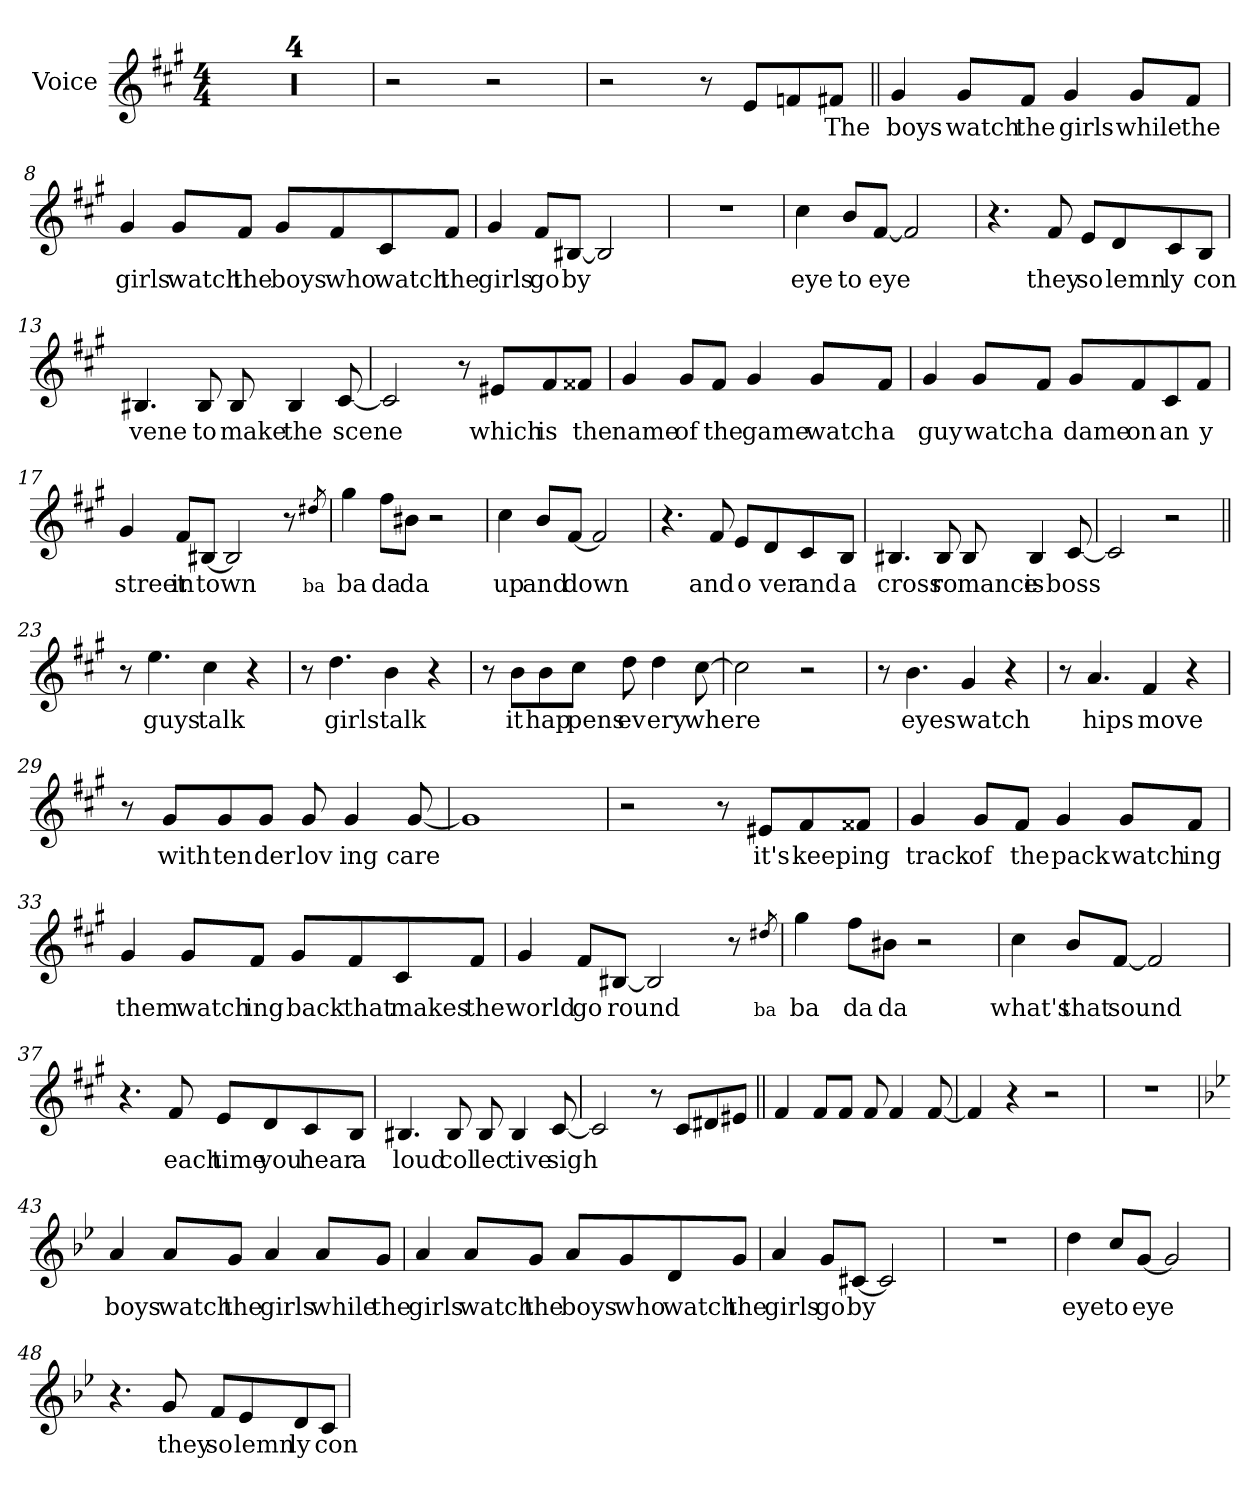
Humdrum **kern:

**kern	**text
*part1	*part1
*staff1	*staff1
*I"Voice	*
*I'V	*
*clefG2	*
*k[f#c#g#]	*
*f#:	*
*M4/4	*
*MM152	*
=1	=1
1r	.
=2	=2
1r	.
=3	=3
1r	.
=4	=4
1r	.
=5	=5
2r	.
2r	.
=6	=6
2r	.
8r	.
8e/L	.
8fn/	.
!	!LO:LY:b
8f#X/J	The
=7||	=7||
!	!LO:LY:b
4g#/	boys
!	!LO:LY:b
8g#/L	watch
!	!LO:LY:b
8f#/J	the
!	!LO:LY:b
4g#/	girls
!	!LO:LY:b
8g#/L	while
!	!LO:LY:b
8f#/J	the
!!LO:LB:g=z
=8	=8
!	!LO:LY:b
4g#/	girls
!	!LO:LY:b
8g#/L	watch
!	!LO:LY:b
8f#/J	the
!	!LO:LY:b
8g#/L	boys
!	!LO:LY:b
8f#/	who
!	!LO:LY:b
8c#/	watch
!	!LO:LY:b
8f#/J	the
=9	=9
!	!LO:LY:b
4g#/	girls
!	!LO:LY:b
8f#/L	go
!	!LO:LY:b
[8B#X/J	by
2B#/]	.
=10	=10
1r	.
=11	=11
!	!LO:LY:b
4cc#\	eye
!	!LO:LY:b
8b/L	to
!	!LO:LY:b
[8f#/J	eye
2f#/]	.
!!LO:LB:g=z
=12	=12
4.r	.
!	!LO:LY:b
8f#/	they
!	!LO:LY:b
8e/L	so
!	!LO:LY:b
8d/	lemn
!	!LO:LY:b
8c#/	ly
!	!LO:LY:b
8B/J	con
=13	=13
!	!LO:LY:b
4.B#X/	vene
!	!LO:LY:b
8B#/	to
!	!LO:LY:b
8B#/	make
!	!LO:LY:b
4B#/	the
!	!LO:LY:b
[8c#/	scene
=14	=14
2c#/]	.
8r	.
!	!LO:LY:b
8e#X/L	which
!	!LO:LY:b
8f#/	is
!	!LO:LY:b
8f##X/J	the
=15	=15
!	!LO:LY:b
4g#/	name
!	!LO:LY:b
8g#/L	of
!	!LO:LY:b
8f#/J	the
!	!LO:LY:b
4g#/	game
!	!LO:LY:b
8g#/L	watch
!	!LO:LY:b
8f#/J	a
!!LO:LB:g=z
=16	=16
!	!LO:LY:b
4g#/	guy
!	!LO:LY:b
8g#/L	watch
!	!LO:LY:b
8f#/J	a
!	!LO:LY:b
8g#/L	dame
!	!LO:LY:b
8f#/	on
!	!LO:LY:b
8c#/	an
!	!LO:LY:b
8f#/J	y
=17	=17
!	!LO:LY:b
4g#/	street
!	!LO:LY:b
8f#/L	in
!	!LO:LY:b
[8B#X/J	town
2B#/]	.
8qr	.
!	!LO:LY:b
8qdd#X/	ba
=18	=18
!	!LO:LY:b
4gg#\	ba
!	!LO:LY:b
8ff#\L	da
!	!LO:LY:b
8b#X\J	da
2r	.
=19	=19
!	!LO:LY:b
4cc#\	up
!	!LO:LY:b
8b/L	and
!	!LO:LY:b
[8f#/J	down
2f#/]	.
!!LO:LB:g=z
=20	=20
4.r	.
!	!LO:LY:b
8f#/	and
!	!LO:LY:b
8e/L	o
!	!LO:LY:b
8d/	ver
!	!LO:LY:b
8c#/	and
!	!LO:LY:b
8B/J	a
=21	=21
!	!LO:LY:b
4.B#X/	cross
!	!LO:LY:b
8B#/	ro
!	!LO:LY:b
8B#/	mance
!	!LO:LY:b
4B#/	is
!	!LO:LY:b
[8c#/	boss
=22	=22
2c#/]	.
2r	.
=23||	=23||
8r	.
!	!LO:LY:b
4.ee\	guys
!	!LO:LY:b
4cc#\	talk
4r	.
=24	=24
8r	.
!	!LO:LY:b
4.dd\	girls
!	!LO:LY:b
4b\	talk
4r	.
!!LO:LB:g=z
=25	=25
8r	.
!	!LO:LY:b
8b\L	it
!	!LO:LY:b
8b\	hap
!	!LO:LY:b
8cc#\J	pens
!	!LO:LY:b
8dd\	ev
!	!LO:LY:b
4dd\	ery
!	!LO:LY:b
[8cc#\	where
=26	=26
2cc#\]	.
2r	.
=27	=27
8r	.
!	!LO:LY:b
4.b\	eyes
!	!LO:LY:b
4g#/	watch
4r	.
=28	=28
8r	.
!	!LO:LY:b
4.a/	hips
!	!LO:LY:b
4f#/	move
4r	.
!!LO:LB:g=z
=29	=29
8r	.
!	!LO:LY:b
8g#/L	with
!	!LO:LY:b
8g#/	ten
!	!LO:LY:b
8g#/J	der
!	!LO:LY:b
8g#/	lov
!	!LO:LY:b
4g#/	ing
!	!LO:LY:b
[8g#/	care
=30	=30
1g#]	.
=31	=31
2r	.
8r	.
!	!LO:LY:b
8e#X/L	it's
!	!LO:LY:b
8f#/	keep
!	!LO:LY:b
8f##X/J	ing
=32	=32
!	!LO:LY:b
4g#/	track
!	!LO:LY:b
8g#/L	of
!	!LO:LY:b
8f#/J	the
!	!LO:LY:b
4g#/	pack
!	!LO:LY:b
8g#/L	watch
!	!LO:LY:b
8f#/J	ing
!!LO:LB:g=z
=33	=33
!	!LO:LY:b
4g#/	them
!	!LO:LY:b
8g#/L	watch
!	!LO:LY:b
8f#/J	ing
!	!LO:LY:b
8g#/L	back
!	!LO:LY:b
8f#/	that
!	!LO:LY:b
8c#/	makes
!	!LO:LY:b
8f#/J	the
=34	=34
!	!LO:LY:b
4g#/	world
!	!LO:LY:b
8f#/L	go
!	!LO:LY:b
[8B#X/J	round
2B#/]	.
8qr	.
!	!LO:LY:b
8qdd#X/	ba
=35	=35
!	!LO:LY:b
4gg#\	ba
!	!LO:LY:b
8ff#\L	da
!	!LO:LY:b
8b#X\J	da
2r	.
!!LO:PB:g=z
=36	=36
!	!LO:LY:b
4cc#\	what's
!	!LO:LY:b
8b/L	that
!	!LO:LY:b
[8f#/J	sound
2f#/]	.
=37	=37
4.r	.
!	!LO:LY:b
8f#/	each
!	!LO:LY:b
8e/L	time
!	!LO:LY:b
8d/	you
!	!LO:LY:b
8c#/	hear
!	!LO:LY:b
8B/J	a
=38	=38
!	!LO:LY:b
4.B#X/	loud
!	!LO:LY:b
8B#/	col
!	!LO:LY:b
8B#/	lec
!	!LO:LY:b
4B#/	tive
!	!LO:LY:b
[8c#/	sigh
=39	=39
2c#/]	.
8r	.
8c#/L	.
8d#X/	.
8e#X/J	.
!!LO:LB:g=z
=40||	=40||
4f#/	.
8f#/L	.
8f#/J	.
8f#/	.
4f#/	.
[8f#/	.
=41	=41
4f#/]	.
4r	.
2r	.
=42	=42
1r	.
=43	=43
*k[b-e-]	*
*g:	*
!	!LO:LY:b
4a/	boys
!	!LO:LY:b
8a/L	watch
!	!LO:LY:b
8g/J	the
!	!LO:LY:b
4a/	girls
!	!LO:LY:b
8a/L	while
!	!LO:LY:b
8g/J	the
!!LO:LB:g=z
=44	=44
!	!LO:LY:b
4a/	girls
!	!LO:LY:b
8a/L	watch
!	!LO:LY:b
8g/J	the
!	!LO:LY:b
8a/L	boys
!	!LO:LY:b
8g/	who
!	!LO:LY:b
8d/	watch
!	!LO:LY:b
8g/J	the
=45	=45
!	!LO:LY:b
4a/	girls
!	!LO:LY:b
8g/L	go
!	!LO:LY:b
[8c#X/J	by
2c#/]	.
=46	=46
1r	.
=47	=47
!	!LO:LY:b
4dd\	eye
!	!LO:LY:b
8cc/L	to
!	!LO:LY:b
[8g/J	eye
2g/]	.
!!LO:LB:g=z
=48	=48
4.r	.
!	!LO:LY:b
8g/	they
!	!LO:LY:b
8f/L	so
!	!LO:LY:b
8e-/	lemn
!	!LO:LY:b
8d/	ly
!	!LO:LY:b
8c/J	con
=	=
*-	*-
